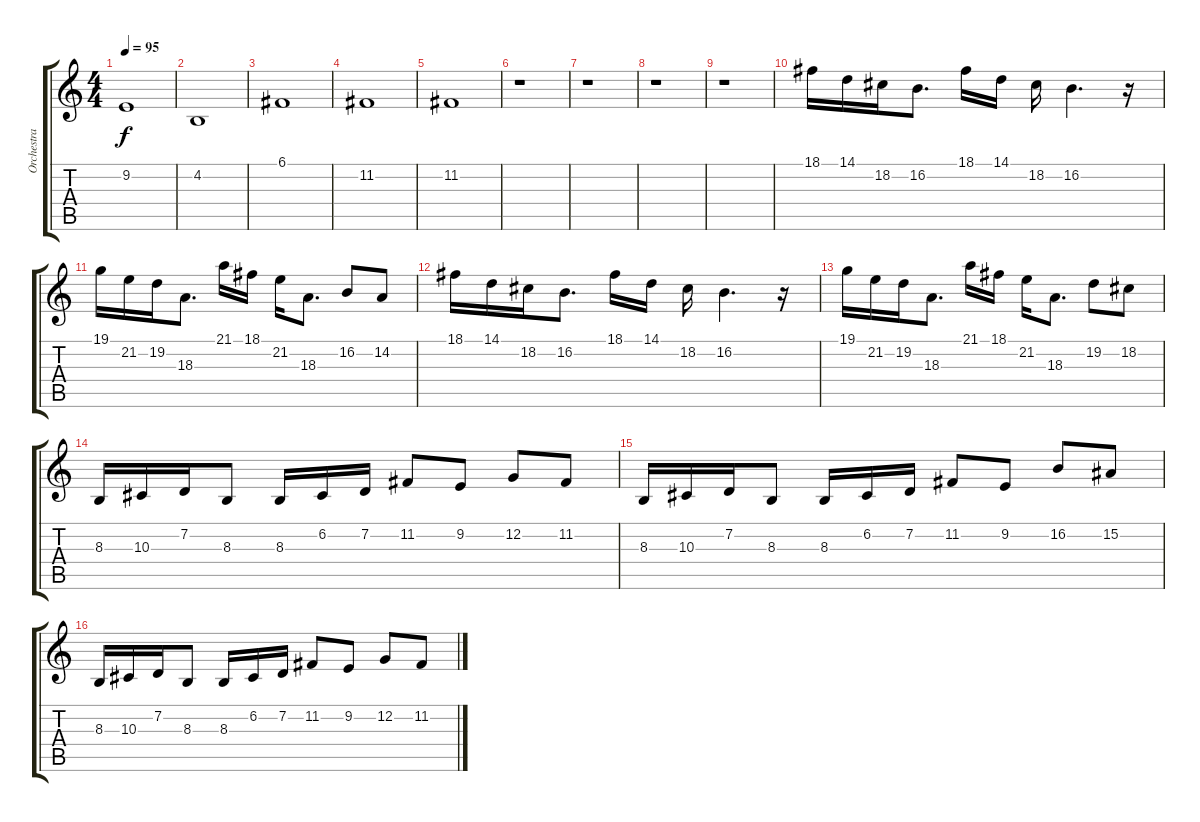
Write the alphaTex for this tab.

\track ("Orchestra" "Orchestra") {instrument stringensemble1}
\staff {score tabs}
\tuning (C4 G3 Eb3 Bb2 F2 C2) {hide}
\ts (4 4)
\tempo 95
\clef g2
\ks c
9.2.1{dy f} |
4.2.1 |
6.1.1 |
11.2.1 |
11.2.1 |
r.1 |
r.1 |
r.1 |
r.1 |
18.1.16 14.1.16 18.2.16 16.2.8{d} 18.1.16 14.1.16 18.2.16 16.2.4{d} r.16 |
19.1.16 21.2.16 19.2.16 18.3.8{d} 21.1.16 18.1.16 21.2.16 18.3.8{d} 16.2.8 14.2.8 |
18.1.16 14.1.16 18.2.16 16.2.8{d} 18.1.16 14.1.16 18.2.16 16.2.4{d} r.16 |
19.1.16 21.2.16 19.2.16 18.3.8{d} 21.1.16 18.1.16 21.2.16 18.3.8{d} 19.2.8 18.2.8 |
8.3.16 10.3.16 7.2.16 8.3.8 8.3.16 6.2.16 7.2.16 11.2.8 9.2.8 12.2.8 11.2.8 |
8.3.16 10.3.16 7.2.16 8.3.8 8.3.16 6.2.16 7.2.16 11.2.8 9.2.8 16.2.8 15.2.8 |
8.3.16 10.3.16 7.2.16 8.3.8 8.3.16 6.2.16 7.2.16 11.2.8 9.2.8 12.2.8 11.2.8
